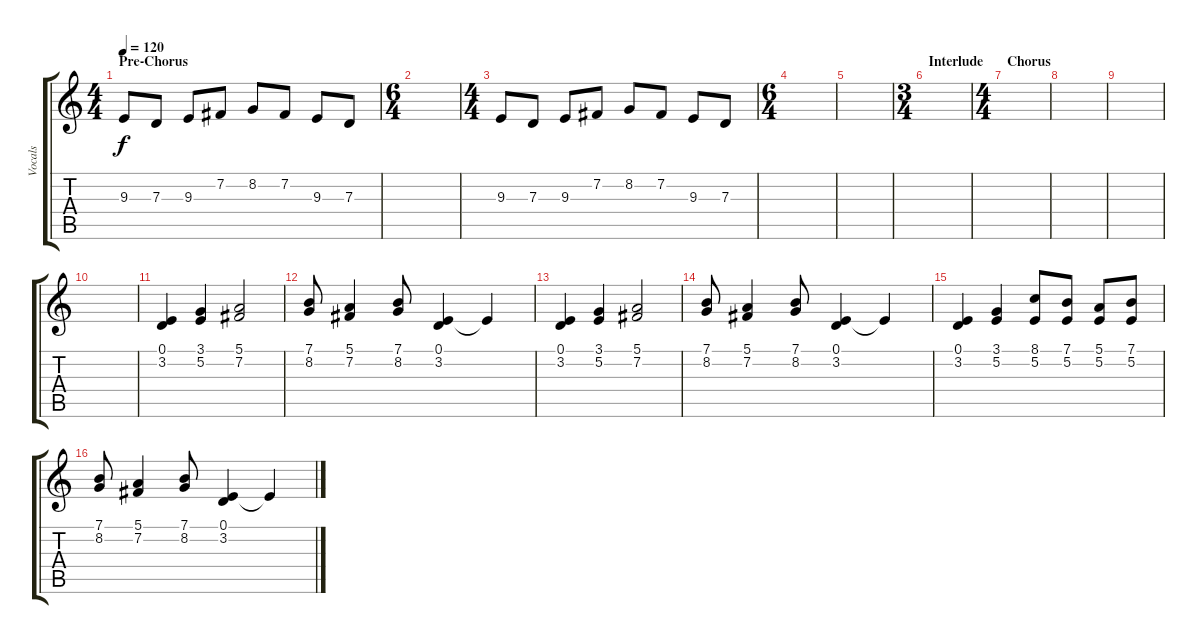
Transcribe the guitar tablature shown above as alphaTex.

\track ("Vocals" "Vocals") {instrument clarinet}
\staff {score tabs}
\tuning (E4 B3 G3 D3 A2 E2) {hide}
\ts (4 4)
\section ("" "Pre-Chorus")
\tempo 120
\clef g2
\ks c
9.3.8{dy f} 7.3.8 9.3.8 7.2.8 8.2.8 7.2.8 9.3.8 7.3.8 |
\ts (6 4)
|
\ts (4 4)
9.3.8 7.3.8 9.3.8 7.2.8 8.2.8 7.2.8 9.3.8 7.3.8 |
\ts (6 4)
|
|
\ts (3 4)
\section ("" "Interlude")
|
\ts (4 4)
\section ("" "Chorus")
|
|
|
|
(0.1 3.2).4 (3.1 5.2).4 (5.1 7.2).2 |
(7.1 8.2).8 (5.1 7.2).4 (7.1 8.2).8 (0.1 3.2).4 0.1{t}.4 |
(0.1 3.2).4 (3.1 5.2).4 (5.1 7.2).2 |
(7.1 8.2).8 (5.1 7.2).4 (7.1 8.2).8 (0.1 3.2).4 0.1{t}.4 |
(0.1 3.2).4 (3.1 5.2).4 (8.1 5.2).8 (7.1 5.2).8 (5.1 5.2).8 (7.1 5.2).8 |
(7.1 8.2).8 (5.1 7.2).4 (7.1 8.2).8 (0.1 3.2).4 0.1{t}.4
